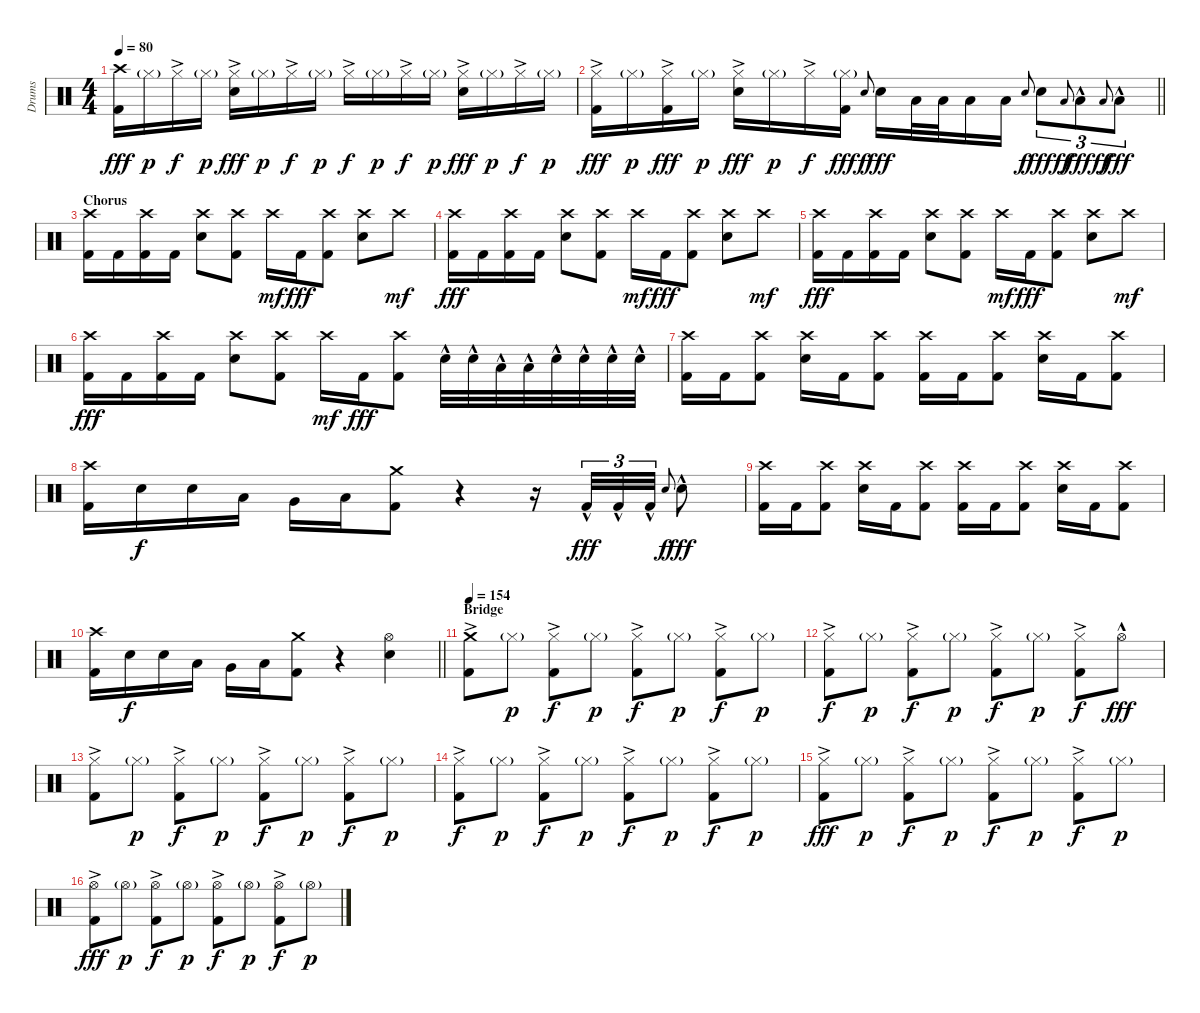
\track ("Drums" "Drums") {instrument percussion}
\staff {score}
\articulation defaults
\ts (4 4)
\tempo 80
\clef neutral
\ks c
("Crash high (hit)" "Kick (hit) 2").16{dy fff} "Hi-Hat (closed)"{g}.16{dy p} "Hi-Hat (closed)"{ac}.16{dy f} "Hi-Hat (closed)"{g}.16{dy p} ("Hi-Hat (closed)"{ac} "Snare (hit) 2").16{dy fff} "Hi-Hat (closed)"{g}.16{dy p} "Hi-Hat (closed)"{ac}.16{dy f} "Hi-Hat (closed)"{g}.16{dy p} "Hi-Hat (closed)"{ac}.16{dy f} "Hi-Hat (closed)"{g}.16{dy p} "Hi-Hat (closed)"{ac}.16{dy f} "Hi-Hat (closed)"{g}.16{dy p} ("Hi-Hat (closed)"{ac} "Snare (hit) 2").16{dy fff} "Hi-Hat (closed)"{g}.16{dy p} "Hi-Hat (closed)"{ac}.16{dy f} "Hi-Hat (closed)"{g}.16{dy p} |
\barLineRight lightlight
("Hi-Hat (closed)"{ac} "Kick (hit) 2").16{dy fff} "Hi-Hat (closed)"{g}.16{dy p} ("Hi-Hat (closed)"{ac} "Kick (hit) 2").16{dy fff} "Hi-Hat (closed)"{g}.16{dy p} ("Hi-Hat (closed)"{ac} "Snare (hit) 2").16{dy fff} "Hi-Hat (closed)"{g}.16{dy p} "Hi-Hat (closed)"{ac}.16{dy f} ("Hi-Hat (closed)"{g} "Kick (hit) 2").16{dy fff} "Snare (hit) 2".8{gr onbeat dy f} "Snare (hit) 2".16{dy fff} "Low Tom (hit)".32 "Low Tom (hit)".32 "Low Floor Tom (hit)".16 "Low Floor Tom (hit)".16 "Snare (hit) 2".8{gr onbeat dy f} "Snare (hit) 2".8{tu (3 2) dy fff} "Low Floor Tom (hit)".8{gr onbeat dy ff} "Low Floor Tom (hit)"{hac}.8{tu (3 2) dy fff} "Low Floor Tom (hit)".8{gr onbeat dy ff} "Low Floor Tom (hit)"{hac}.8{tu (3 2) dy fff} |
\section ("" "Chorus")
("Crash high (hit)" "Kick (hit) 2").16 "Kick (hit) 2".16 ("Crash high (hit)" "Kick (hit) 2").16 "Kick (hit) 2".16 ("Crash high (hit)" "Snare (hit) 2").8 ("Crash high (hit)" "Kick (hit) 2").8 "Crash high (hit)".16{dy mf} "Kick (hit) 2".16{dy fff} ("Crash high (hit)" "Kick (hit) 2").8 ("Crash high (hit)" "Snare (hit) 2").8 "Crash high (hit)".8{dy mf} |
("Crash high (hit)" "Kick (hit) 2").16{dy fff} "Kick (hit) 2".16 ("Crash high (hit)" "Kick (hit) 2").16 "Kick (hit) 2".16 ("Crash high (hit)" "Snare (hit) 2").8 ("Crash high (hit)" "Kick (hit) 2").8 "Crash high (hit)".16{dy mf} "Kick (hit) 2".16{dy fff} ("Crash high (hit)" "Kick (hit) 2").8 ("Crash high (hit)" "Snare (hit) 2").8 "Crash high (hit)".8{dy mf} |
("Crash high (hit)" "Kick (hit) 2").16{dy fff} "Kick (hit) 2".16 ("Crash high (hit)" "Kick (hit) 2").16 "Kick (hit) 2".16 ("Crash high (hit)" "Snare (hit) 2").8 ("Crash high (hit)" "Kick (hit) 2").8 "Crash high (hit)".16{dy mf} "Kick (hit) 2".16{dy fff} ("Crash high (hit)" "Kick (hit) 2").8 ("Crash high (hit)" "Snare (hit) 2").8 "Crash high (hit)".8{dy mf} |
("Crash high (hit)" "Kick (hit) 2").16{dy fff} "Kick (hit) 2".16 ("Crash high (hit)" "Kick (hit) 2").16 "Kick (hit) 2".16 ("Crash high (hit)" "Snare (hit) 2").8 ("Crash high (hit)" "Kick (hit) 2").8 "Crash high (hit)".16{dy mf} "Kick (hit) 2".16{dy fff} ("Crash high (hit)" "Kick (hit) 2").8 "Snare (hit) 2"{hac}.32 "Snare (hit) 2"{hac}.32 "Low Tom (hit)"{hac}.32 "Low Tom (hit)"{hac}.32 "Snare (hit) 2"{hac}.32 "Snare (hit) 2"{hac}.32 "Snare (hit) 2"{hac}.32 "Snare (hit) 2"{hac}.32 |
("Crash high (hit)" "Kick (hit) 2").16 "Kick (hit) 2".16 ("Crash high (hit)" "Kick (hit) 2").8 ("Crash high (hit)" "Snare (hit) 2").16 "Kick (hit) 2".16 ("Crash high (hit)" "Kick (hit) 2").8 ("Crash high (hit)" "Kick (hit) 2").16 "Kick (hit) 2".16 ("Crash high (hit)" "Kick (hit) 2").8 ("Crash high (hit)" "Snare (hit) 2").16 "Kick (hit) 2".16 ("Crash high (hit)" "Kick (hit) 2").8 |
("Crash high (hit)" "Kick (hit) 2").16 "Snare (hit) 2".16{dy f} "Snare (hit) 2".16 "Low Tom (hit)".16 "Very Low Tom (hit)".16 "Low Floor Tom (hit)".16 ("Crash medium (hit)" "Kick (hit) 2").8 r.4 r.16 "Kick (hit) 2"{hac}.32{tu (3 2) dy fff} "Kick (hit) 2"{hac}.32{tu (3 2)} "Kick (hit) 2"{hac}.32{tu (3 2)} "Snare (hit) 2".8{gr onbeat dy f} "Snare (hit) 2"{hac}.8{dy fff} |
("Crash high (hit)" "Kick (hit) 2").16 "Kick (hit) 2".16 ("Crash high (hit)" "Kick (hit) 2").8 ("Crash high (hit)" "Snare (hit) 2").16 "Kick (hit) 2".16 ("Crash high (hit)" "Kick (hit) 2").8 ("Crash high (hit)" "Kick (hit) 2").16 "Kick (hit) 2".16 ("Crash high (hit)" "Kick (hit) 2").8 ("Crash high (hit)" "Snare (hit) 2").16 "Kick (hit) 2".16 ("Crash high (hit)" "Kick (hit) 2").8 |
\barLineRight lightlight
("Crash high (hit)" "Kick (hit) 2").16 "Snare (hit) 2".16{dy f} "Snare (hit) 2".16 "Low Tom (hit)".16 "Very Low Tom (hit)".16 "Low Floor Tom (hit)".16 ("Crash medium (hit)" "Kick (hit) 2").8 r.4 ("Hi-Hat (open)" "Snare (hit) 2").4 |
\section ("" "Bridge")
\tempo 154
("Crash medium (hit)"{ac} "Kick (hit) 2").8 "Hi-Hat (closed)"{g}.8{dy p} ("Hi-Hat (closed)"{ac} "Kick (hit) 2").8{dy f} "Hi-Hat (closed)"{g}.8{dy p} ("Hi-Hat (closed)"{ac} "Kick (hit) 2").8{dy f} "Hi-Hat (closed)"{g}.8{dy p} ("Hi-Hat (closed)"{ac} "Kick (hit) 2").8{dy f} "Hi-Hat (closed)"{g}.8{dy p} |
("Hi-Hat (closed)"{ac} "Kick (hit) 2").8{dy f} "Hi-Hat (closed)"{g}.8{dy p} ("Hi-Hat (closed)"{ac} "Kick (hit) 2").8{dy f} "Hi-Hat (closed)"{g}.8{dy p} ("Hi-Hat (closed)"{ac} "Kick (hit) 2").8{dy f} "Hi-Hat (closed)"{g}.8{dy p} ("Hi-Hat (closed)"{ac} "Kick (hit) 2").8{dy f} "Hi-Hat (open)"{hac}.8{dy fff} |
("Hi-Hat (closed)"{ac} "Kick (hit) 2"{ac}).8 "Hi-Hat (closed)"{g}.8{dy p} ("Hi-Hat (closed)"{ac} "Kick (hit) 2").8{dy f} "Hi-Hat (closed)"{g}.8{dy p} ("Hi-Hat (closed)"{ac} "Kick (hit) 2").8{dy f} "Hi-Hat (closed)"{g}.8{dy p} ("Hi-Hat (closed)"{ac} "Kick (hit) 2").8{dy f} "Hi-Hat (closed)"{g}.8{dy p} |
("Hi-Hat (closed)"{ac} "Kick (hit) 2").8{dy f} "Hi-Hat (closed)"{g}.8{dy p} ("Hi-Hat (closed)"{ac} "Kick (hit) 2").8{dy f} "Hi-Hat (closed)"{g}.8{dy p} ("Hi-Hat (closed)"{ac} "Kick (hit) 2").8{dy f} "Hi-Hat (closed)"{g}.8{dy p} ("Hi-Hat (closed)"{ac} "Kick (hit) 2").8{dy f} "Hi-Hat (closed)"{g}.8{dy p} |
("Hi-Hat (closed)"{ac} "Kick (hit) 2"{ac}).8{dy fff} "Hi-Hat (closed)"{g}.8{dy p} ("Hi-Hat (closed)"{ac} "Kick (hit) 2").8{dy f} "Hi-Hat (closed)"{g}.8{dy p} ("Hi-Hat (closed)"{ac} "Kick (hit) 2").8{dy f} "Hi-Hat (closed)"{g}.8{dy p} ("Hi-Hat (closed)"{ac} "Kick (hit) 2").8{dy f} "Hi-Hat (closed)"{g}.8{dy p} |
("Hi-Hat (open)"{ac} "Kick (hit) 2"{ac}).8{dy fff} "Hi-Hat (open)"{g}.8{dy p} ("Hi-Hat (open)"{ac} "Kick (hit) 2").8{dy f} "Hi-Hat (open)"{g}.8{dy p} ("Hi-Hat (open)"{ac} "Kick (hit) 2").8{dy f} "Hi-Hat (open)"{g}.8{dy p} ("Hi-Hat (open)"{ac} "Kick (hit) 2").8{dy f} "Hi-Hat (open)"{g}.8{dy p}
